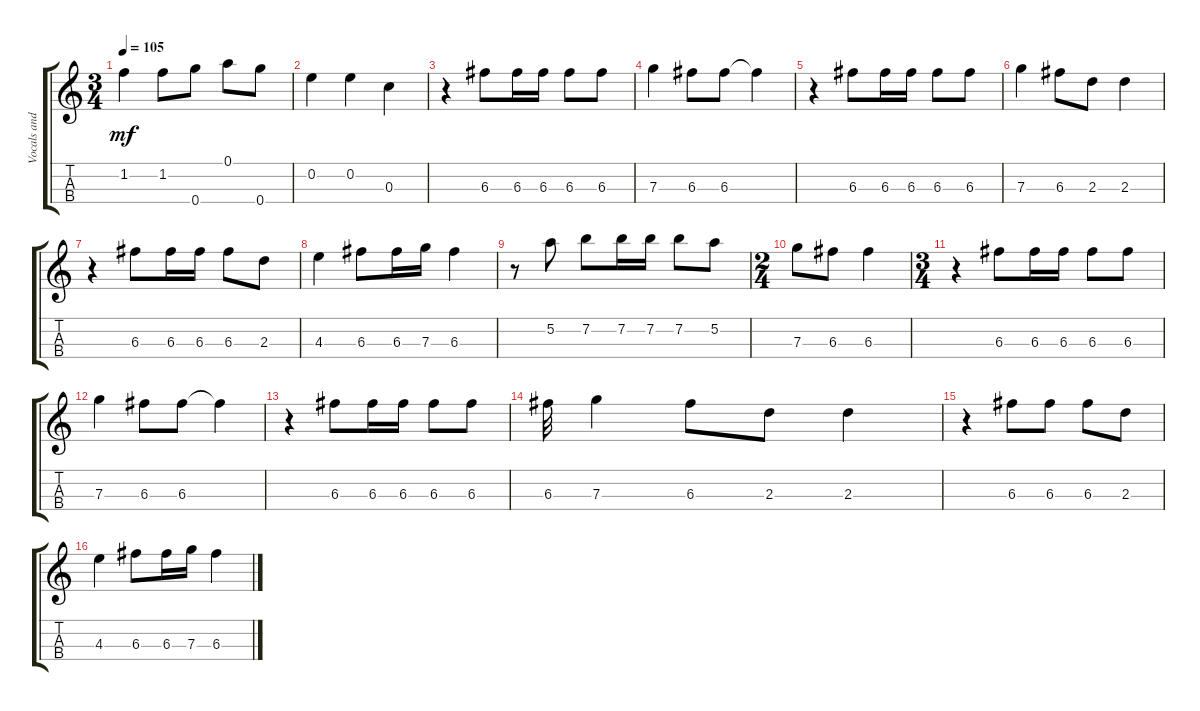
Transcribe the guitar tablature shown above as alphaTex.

\track ("Vocals and Guit3" "Vocals and") {instrument acousticguitarnylon}
\staff {score tabs}
\tuning (A4 E4 C4 G4) {hide}
\ts (3 4)
\tempo 105
\clef g2
\ks c
1.2.4{dy mf} 1.2.8 0.4.8 0.1.8 0.4.8 |
0.2.4 0.2.4 0.3.4 |
r.4 6.3.8 6.3.16 6.3.16 6.3.8 6.3.8 |
7.3.4 6.3.8 6.3.8 6.3{t}.4 |
r.4 6.3.8 6.3.16 6.3.16 6.3.8 6.3.8 |
7.3.4 6.3.8 2.3.8 2.3.4 |
r.4 6.3.8 6.3.16 6.3.16 6.3.8 2.3.8 |
4.3.4 6.3.8 6.3.16 7.3.16 6.3.4 |
r.8 5.2.8 7.2.8 7.2.16 7.2.16 7.2.8 5.2.8 |
\ts (2 4)
7.3.8 6.3.8 6.3.4 |
\ts (3 4)
r.4 6.3.8 6.3.16 6.3.16 6.3.8 6.3.8 |
7.3.4 6.3.8 6.3.8 6.3{t}.4 |
r.4 6.3.8 6.3.16 6.3.16 6.3.8 6.3.8 |
6.3.32 7.3.4 6.3.8 2.3.8 2.3.4 |
r.4 6.3.8 6.3.8 6.3.8 2.3.8 |
4.3.4 6.3.8 6.3.16 7.3.16 6.3.4
